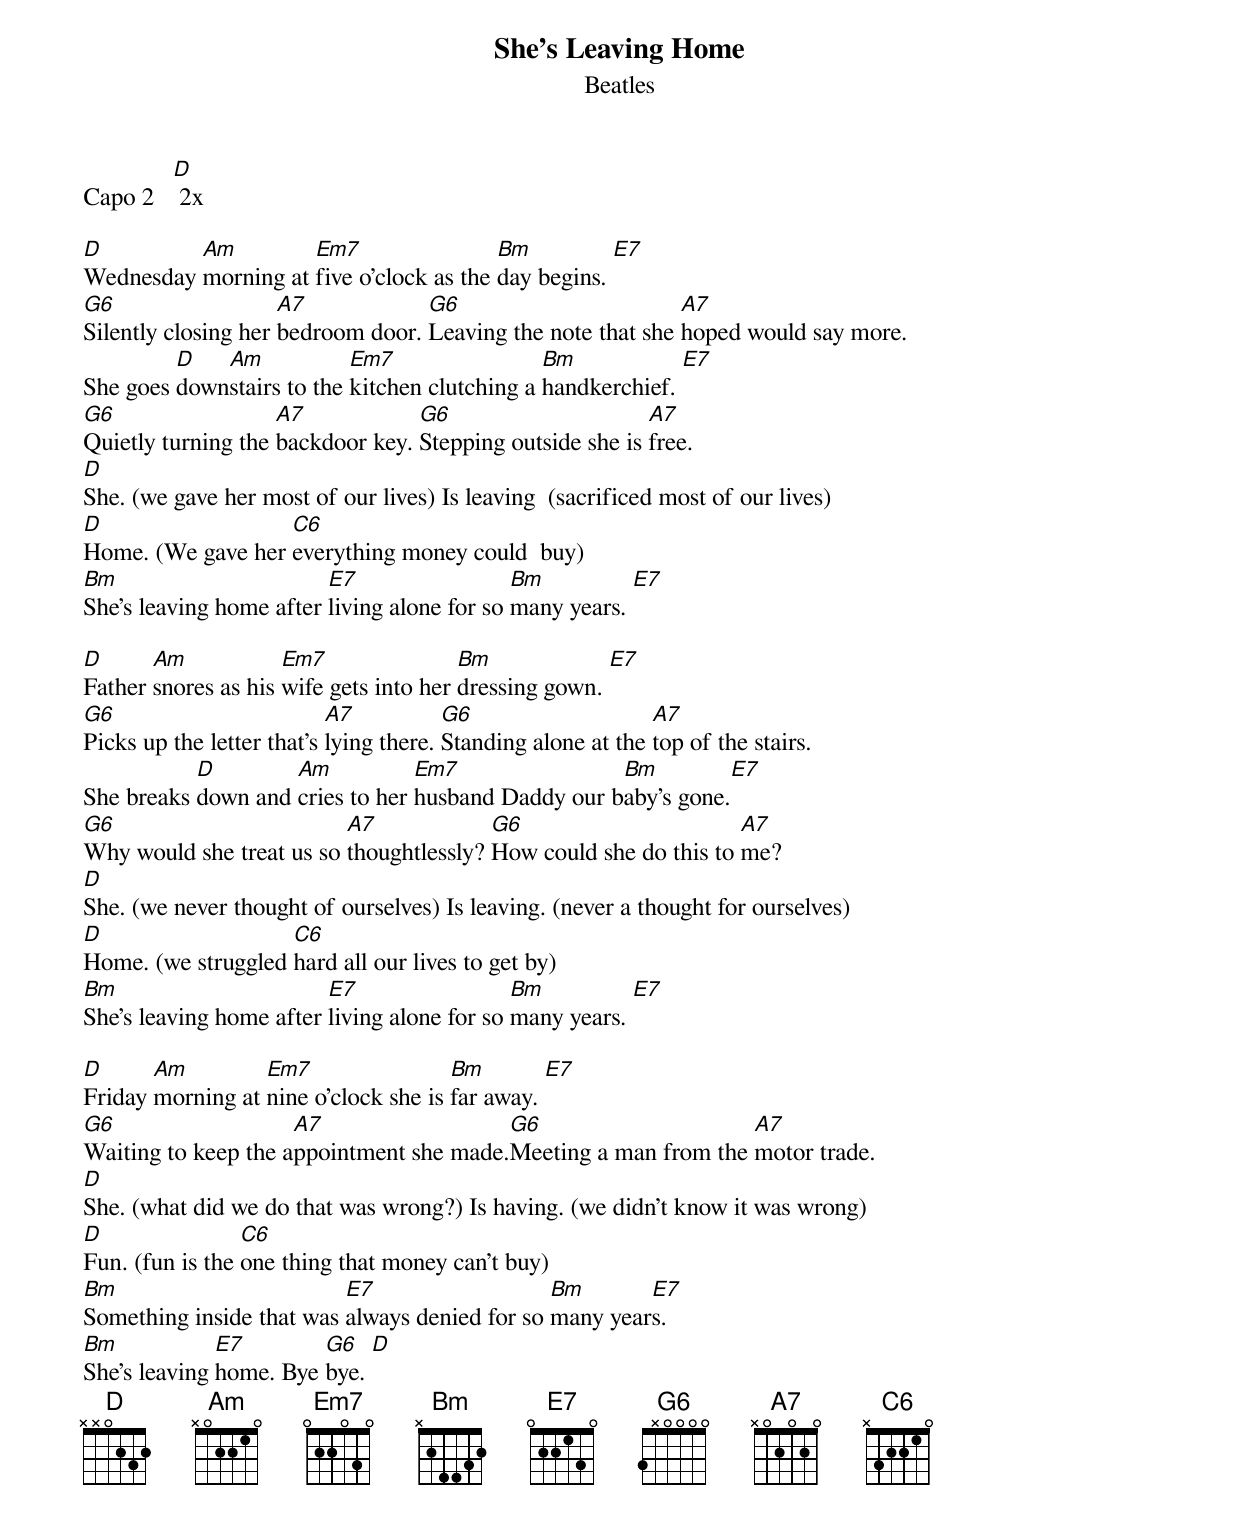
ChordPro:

{title:She's Leaving Home}
{subtitle:Beatles}
Capo 2   [D] 2x

[D]Wednesday [Am]morning at [Em7]five o'clock as the [Bm]day begins. [E7]
[G6]Silently closing her [A7]bedroom door. [G6]Leaving the note that she [A7]hoped would say more.
She goes [D]down[Am]stairs to the [Em7]kitchen clutching a [Bm]handkerchief. [E7]
[G6]Quietly turning the [A7]backdoor key. [G6]Stepping outside she is [A7]free.
[D]She. (we gave her most of our lives) Is leaving  (sacrificed most of our lives)
[D]Home. (We gave her [C6]everything money could  buy)
[Bm]She's leaving home after [E7]living alone for so [Bm]many years. [E7]

[D]Father [Am]snores as his [Em7]wife gets into her [Bm]dressing gown. [E7]
[G6]Picks up the letter that's [A7]lying there. [G6]Standing alone at the [A7]top of the stairs.
She breaks [D]down and [Am]cries to her [Em7]husband Daddy our b[Bm]aby's gone.[E7]
[G6]Why would she treat us so [A7]thoughtlessly? [G6]How could she do this to [A7]me?
[D]She. (we never thought of ourselves) Is leaving. (never a thought for ourselves)
[D]Home. (we struggled [C6]hard all our lives to get by)
[Bm]She's leaving home after [E7]living alone for so [Bm]many years. [E7]

[D]Friday [Am]morning at [Em7]nine o'clock she is [Bm]far away. [E7]
[G6]Waiting to keep the a[A7]ppointment she made.[G6]Meeting a man from the [A7]motor trade.
[D]She. (what did we do that was wrong?) Is having. (we didn't know it was wrong)
[D]Fun. (fun is the [C6]one thing that money can't buy)
[Bm]Something inside that was [E7]always denied for so [Bm]many year[E7]s.
[Bm]She's leaving [E7]home. Bye [G6]bye. [D]
